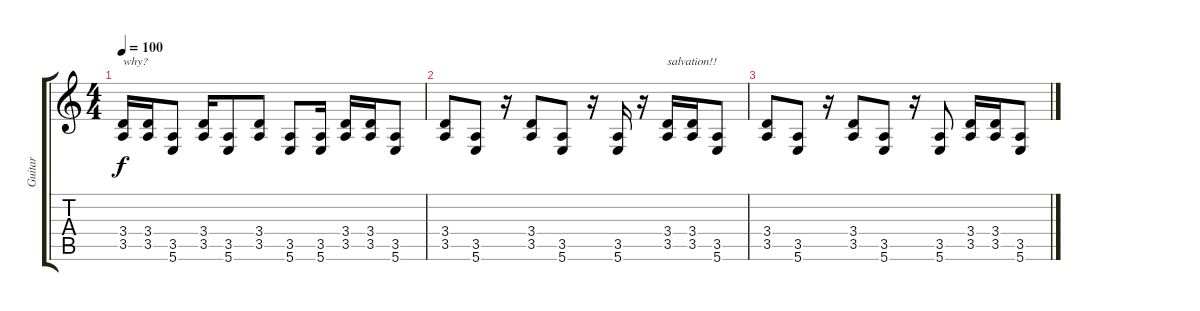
\track ("Guitar" "Guitar") {instrument overdrivenguitar}
\staff {score tabs}
\tuning (Db4 Ab3 E3 B2 Gb2 B1) {hide}
\ts (4 4)
\tempo 100
\clef g2
\ks c
(3.4 3.5).16{txt "why?" dy f} (3.4 3.5).16 (3.5 5.6).8 (3.4 3.5).16 (3.5 5.6).8 (3.4 3.5).8 (3.5 5.6).8 (3.5 5.6).16 (3.4 3.5).16 (3.4 3.5).16 (3.5 5.6).8 |
(3.4 3.5).8 (3.5 5.6).8 r.16 (3.4 3.5).8 (3.5 5.6).8 r.16 (3.5 5.6).16 r.16 (3.4 3.5).16{txt "salvation!!"} (3.4 3.5).16 (3.5 5.6).8 |
(3.4 3.5).8 (3.5 5.6).8 r.16 (3.4 3.5).8 (3.5 5.6).8 r.16 (3.5 5.6).8 (3.4 3.5).16 (3.4 3.5).16 (3.5 5.6).8
